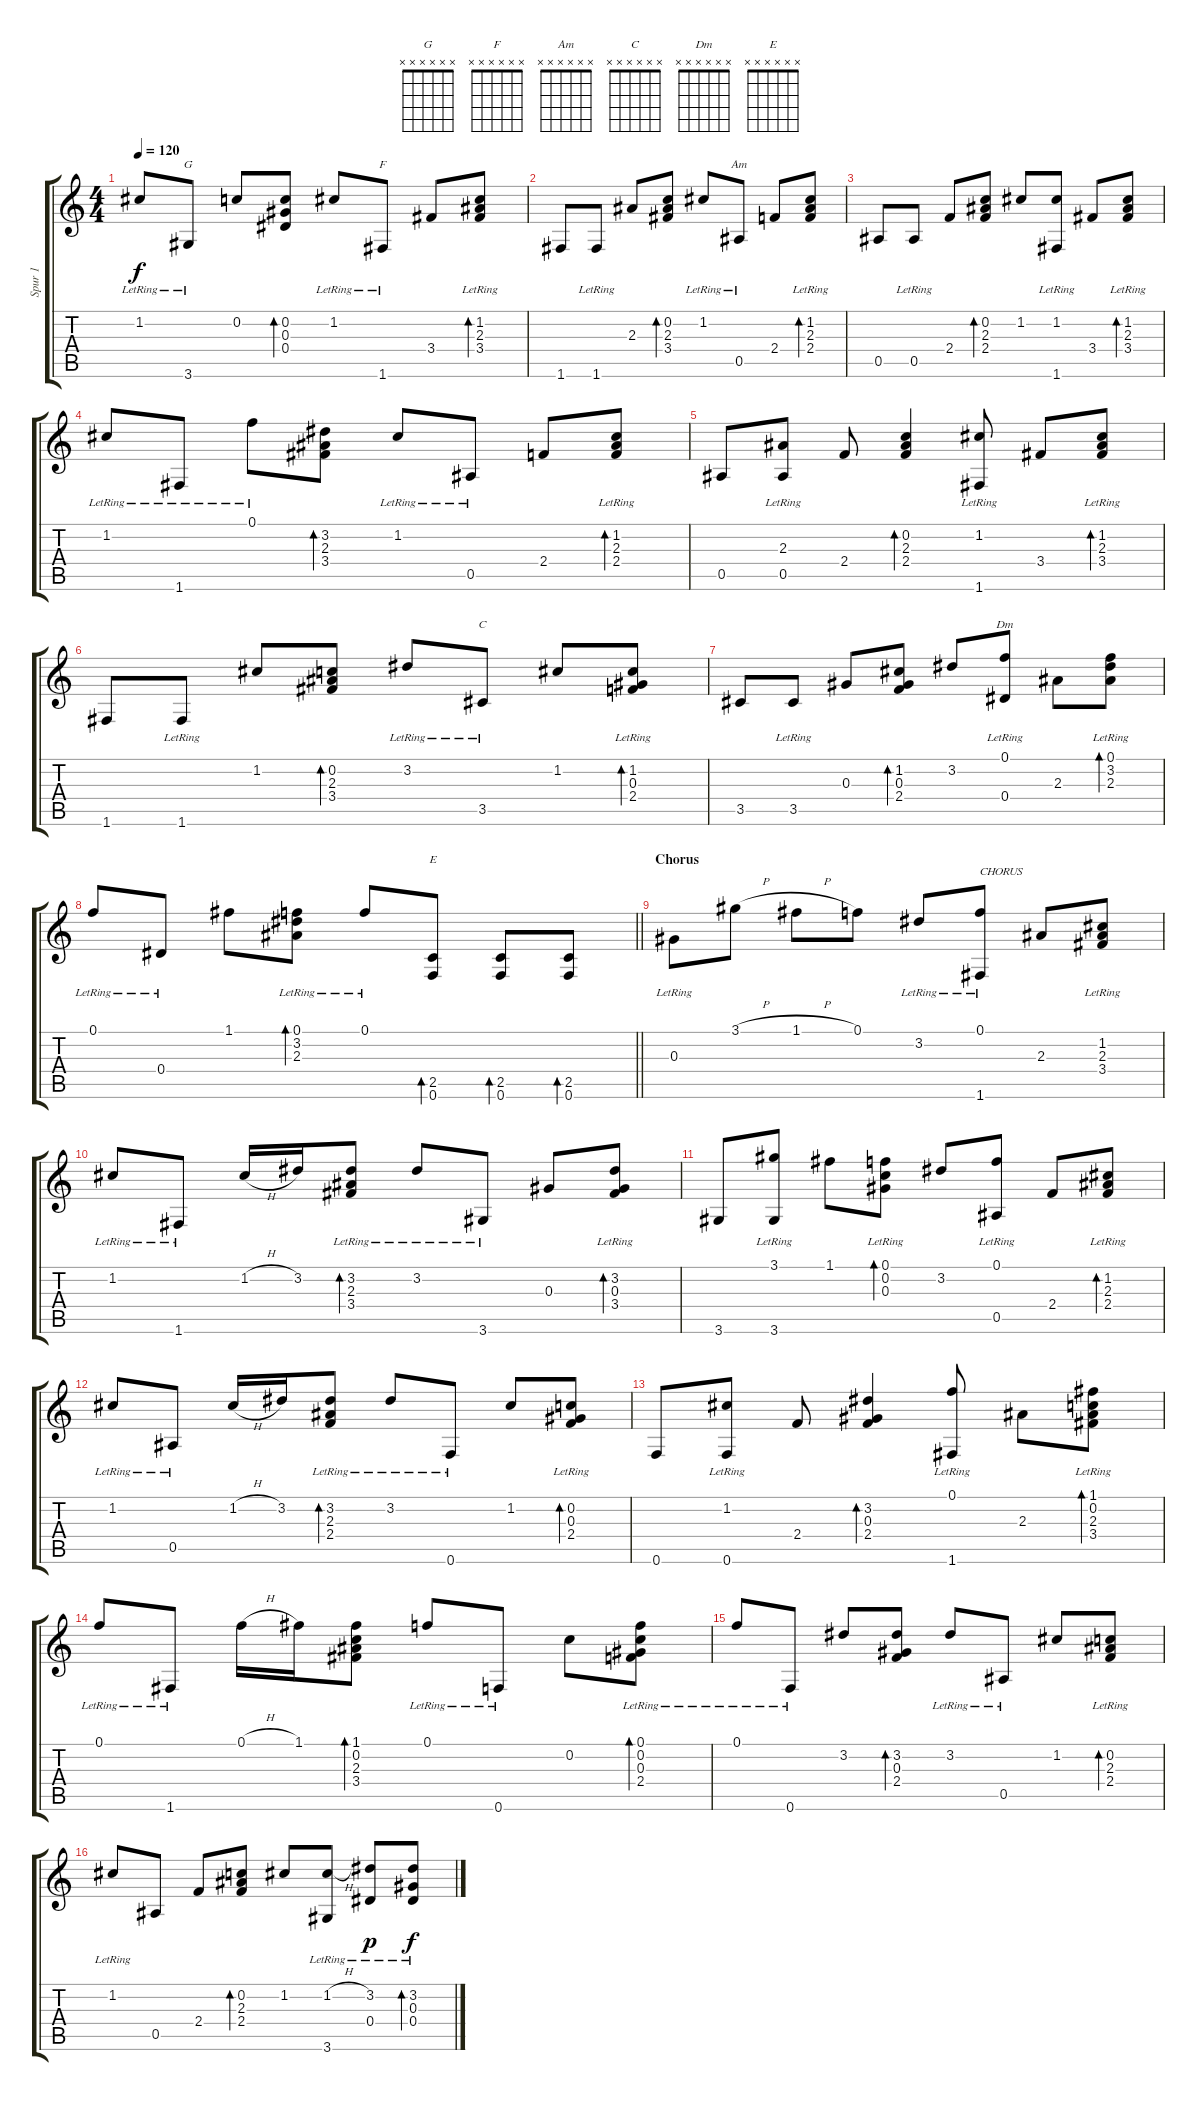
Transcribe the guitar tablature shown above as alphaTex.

\track ("Spur 1" "Spur 1") {instrument acousticguitarsteel}
\staff {score tabs}
\tuning (F4 C4 Ab3 Eb3 Bb2 F2) {hide}
\chord ("G" x x x x x x)
\chord ("F" x x x x x x)
\chord ("Am" x x x x x x)
\chord ("C" x x x x x x)
\chord ("Dm" x x x x x x)
\chord ("E" x x x x x x)
\ts (4 4)
\tempo 120
\clef g2
\ks c
1.2{lr}.8{dy f} 3.6{lr}.8{ch "G"} 0.2.8 (0.2 0.3 0.4).8{bd 60} 1.2{lr}.8 1.6{lr}.8{ch "F"} 3.4.8 (1.2{lr} 2.3{lr} 3.4{lr}).8{bd 60} |
1.6.8 1.6{lr}.8 2.3.8 (0.2 2.3 3.4).8{bd 60} 1.2{lr}.8 0.5{lr}.8{ch "Am"} 2.4.8 (1.2{lr} 2.3{lr} 2.4{lr}).8{bd 60} |
0.5.8 0.5{lr}.8 2.4.8 (0.2 2.3 2.4).8{bd 60} 1.2.8 (1.2{lr} 1.6{lr}).8 3.4.8 (1.2{lr} 2.3{lr} 3.4{lr}).8{bd 60} |
1.2{lr}.8 1.6{lr}.8 0.1{lr}.8 (3.2 2.3 3.4).8{bd 60} 1.2{lr}.8 0.5{lr}.8 2.4.8 (1.2{lr} 2.3{lr} 2.4{lr}).8{bd 60} |
0.5.8 (2.3{lr} 0.5{lr}).8 2.4.8 (0.2 2.3 2.4).4{bd 60} (1.2{lr} 1.6{lr}).8 3.4.8 (1.2{lr} 2.3{lr} 3.4{lr}).8{bd 60} |
1.6.8 1.6{lr}.8 1.2.8 (0.2 2.3 3.4).8{bd 60} 3.2{lr}.8 3.5{lr}.8{ch "C"} 1.2.8 (1.2{lr} 0.3{lr} 2.4{lr}).8{bd 60} |
3.5.8 3.5{lr}.8 0.3.8 (1.2 0.3 2.4).8{bd 60} 3.2.8 (0.1{lr} 0.4{lr}).8{ch "Dm"} 2.3.8 (0.1{lr} 3.2{lr} 2.3{lr}).8{bd 60} |
\barLineRight lightlight
0.1{lr}.8 0.4{lr}.8 1.1.8 (0.1{lr} 3.2{lr} 2.3{lr}).8{bd 60} 0.1{lr}.8 (2.5 0.6).8{bd 60 ch "E"} (2.5 0.6).8{bd 60} (2.5 0.6).8{bd 60} |
\section ("" "Chorus")
0.3{lr}.8 3.1{h}.8 1.1{h}.8 0.1.8 3.2{lr}.8 (0.1{lr} 1.6{lr}).8{txt "CHORUS"} 2.3.8 (1.2{lr} 2.3{lr} 3.4{lr}).8 |
1.2{lr}.8 1.6{lr}.8 1.2{h}.16 3.2.16 (3.2{lr} 2.3{lr} 3.4{lr}).8{bd 60} 3.2{lr}.8 3.6{lr}.8 0.3.8 (3.2{lr} 0.3{lr} 3.4{lr}).8{bd 60} |
3.6.8 (3.1{lr} 3.6{lr}).8 1.1.8 (0.1{lr} 0.2{lr} 0.3{lr}).8{bd 60} 3.2.8 (0.1{lr} 0.5{lr}).8 2.4.8 (1.2{lr} 2.3{lr} 2.4{lr}).8{bd 60} |
1.2{lr}.8 0.5{lr}.8 1.2{h}.16 3.2.16 (3.2{lr} 2.3{lr} 2.4{lr}).8{bd 60} 3.2{lr}.8 0.6{lr}.8 1.2.8 (0.2{lr} 0.3{lr} 2.4{lr}).8{bd 60} |
0.6.8 (1.2 0.6{lr}).8 2.4.8 (3.2 0.3 2.4).4{bd 60} (0.1{lr} 1.6{lr}).8 2.3.8 (1.1{lr} 0.2{lr} 2.3{lr} 3.4{lr}).8{bd 60} |
0.1{lr}.8 1.6{lr}.8 0.1{h}.16 1.1.16 (1.1 0.2 2.3 3.4).8{bd 60} 0.1{lr}.8 0.6{lr}.8 0.2.8 (0.1{lr} 0.2{lr} 0.3{lr} 2.4{lr}).8{bd 60} |
0.1{lr}.8 0.6{lr}.8 3.2.8 (3.2 0.3 2.4).8{bd 60} 3.2{lr}.8 0.5{lr}.8 1.2.8 (0.2{lr} 2.3{lr} 2.4{lr}).8{bd 60} |
1.2{lr}.8 0.5.8 2.4.8 (0.2 2.3 2.4).8{bd 60} 1.2.8 (1.2{h} 3.6{lr}).8 (3.2{lr} 0.4).8{dy p} (3.2{lr} 0.3{lr} 0.4{lr}).8{bd 60 dy f}
